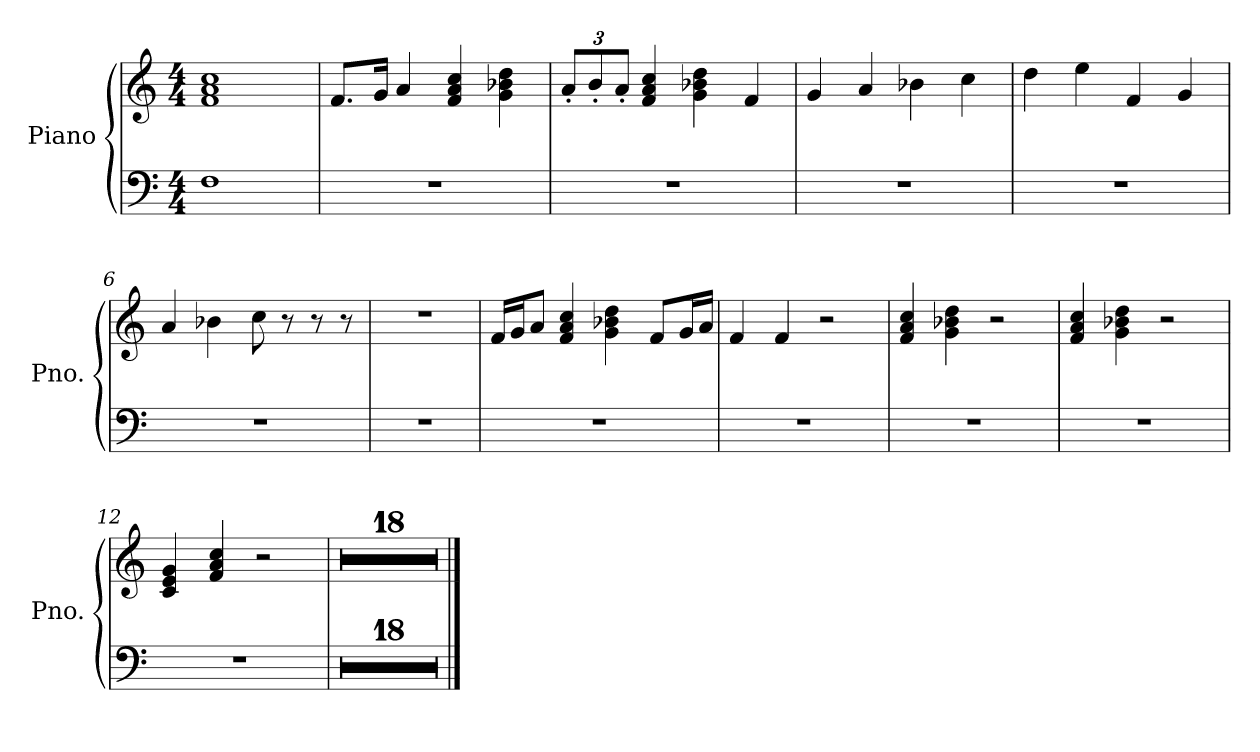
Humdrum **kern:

**kern	**kern
*part1	*part1
*staff2	*staff1
*I"Piano	*
*I'Pno.	*
*clefF4	*clefG2
*k[]	*k[]
*M4/4	*M4/4
=1	=1
1F	1f 1a 1cc
=2	=2
1r	8.f/L
.	16g/Jk
.	4a/
.	4f/ 4a/ 4cc/
.	4g\ 4b-X\ 4dd\
=3	=3
*	*Xbrackettup
1r	12a'/L
.	12b'/
.	12a'/J
.	4f/ 4a/ 4cc/
.	4g\ 4b-X\ 4dd\
.	4f/
=4	=4
1r	4g/
.	4a/
.	4b-X\
.	4cc\
=5	=5
1r	4dd\
.	4ee\
.	4f/
.	4g/
=6	=6
1r	4a/
.	4b-X\
.	8cc\
.	8r
.	8r
.	8r
=7	=7
1r	1r
!!LO:LB:g=z
=8	=8
1r	16f/LL
.	16g/J
.	8a/J
.	4f/ 4a/ 4cc/
.	4g\ 4b-X\ 4dd\
.	8f/L
.	16g/L
.	16a/JJ
=9	=9
1r	4f/
.	4f/
.	2r
=10	=10
1r	4f/ 4a/ 4cc/
.	4g\ 4b-X\ 4dd\
.	2r
=11	=11
1r	4f/ 4a/ 4cc/
.	4g\ 4b-X\ 4dd\
.	2r
=12	=12
1r	4c/ 4e/ 4g/
.	4f/ 4a/ 4cc/
.	2r
=13	=13
1r	1r
=14	=14
1r	1r
=15	=15
1r	1r
=16	=16
1r	1r
!!LO:LB:g=z
=17	=17
1r	1r
=18	=18
1r	1r
=19	=19
1r	1r
=20	=20
1r	1r
=21	=21
1r	1r
=22	=22
1r	1r
=23	=23
1r	1r
=24	=24
1r	1r
=25	=25
1r	1r
=26	=26
1r	1r
=27	=27
1r	1r
=28	=28
1r	1r
!!LO:LB:g=z
=29	=29
1r	1r
=30	=30
1r	1r
==	==
*-	*-
